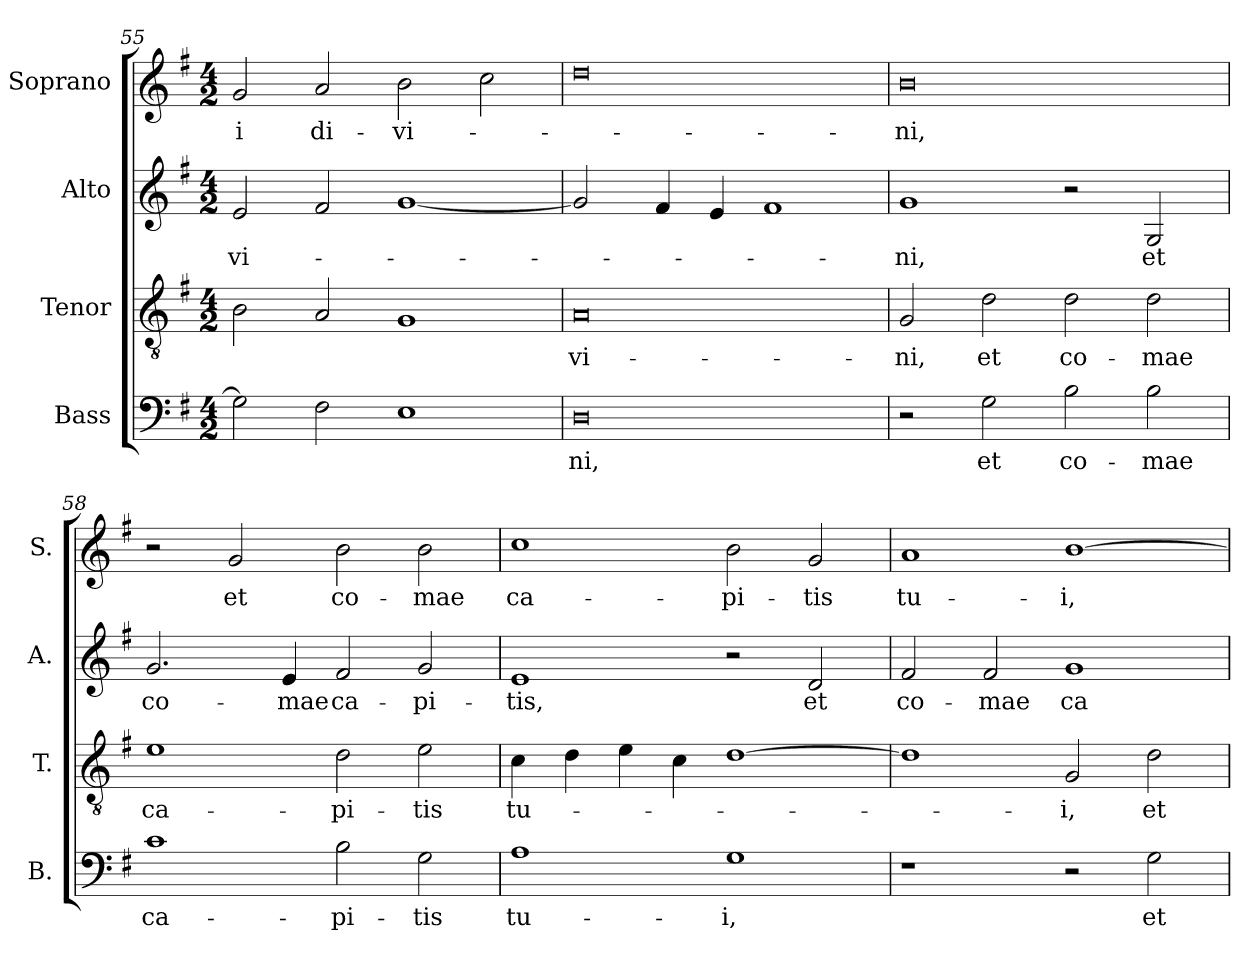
**kern	**text	**kern	**text	**kern	**text	**kern	**text
*part4	*part4	*part3	*part3	*part2	*part2	*part1	*part1
*staff4	*staff4	*staff3	*staff3	*staff2	*staff2	*staff1	*staff1
*I"Bass	*	*I"Tenor	*	*I"Alto	*	*I"Soprano	*
*I'B.	*	*I'T.	*	*I'A.	*	*I'S.	*
*clefF4	*	*clefGv2	*	*clefG2	*	*clefG2	*
*	*	*ITrd7c12	*	*	*	*	*
*k[f#]	*	*k[f#]	*	*k[f#]	*	*k[f#]	*
*G:	*	*G:	*	*G:	*	*G:	*
*M4/2	*	*M4/2	*	*M4/2	*	*M4/2	*
=55	=55	=55	=55	=55	=55	=55	=55
!	!	!	!	!	!LO:LY:b:color=#000000	!	!
!	!	!	!	!	!	!	!LO:LY:b:color=#000000
2Gi\]	.	2BBi\	.	2ei/	-vi-	2gi/	-i
!	!	!	!	!	!	!	!LO:LY:b:color=#000000
2F#i\	.	2AAi/	.	2f#i/	.	2ai/	di-
!	!	!	!	!	!	!	!LO:LY:b:color=#000000
1Ei	.	1GGi	.	[1gi	.	2bi\	-vi-
.	.	.	.	.	.	2cci\	.
=56	=56	=56	=56	=56	=56	=56	=56
!	!LO:LY:b:color=#000000	!	!	!	!	!	!
!	!	!	!LO:LY:b:color=#000000	!	!	!	!
0Di	-ni,	0AAi	-vi-	2gi/]	.	0ddi	.
.	.	.	.	4f#i/	.	.	.
.	.	.	.	4ei/	.	.	.
.	.	.	.	1f#i	.	.	.
=57	=57	=57	=57	=57	=57	=57	=57
!	!	!	!LO:LY:b:color=#000000	!	!	!	!
!	!	!	!	!	!LO:LY:b:color=#000000	!	!
!	!	!	!	!	!	!	!LO:LY:b:color=#000000
2r	.	2GGi/	-ni,	1gi	-ni,	0bi	-ni,
!	!LO:LY:b:color=#000000	!	!	!	!	!	!
!	!	!	!LO:LY:b:color=#000000	!	!	!	!
2Gi\	et	2Di\	et	.	.	.	.
!	!LO:LY:b:color=#000000	!	!	!	!	!	!
!	!	!	!LO:LY:b:color=#000000	!	!	!	!
2Bi\	co-	2Di\	co-	2r	.	.	.
!	!LO:LY:b:color=#000000	!	!	!	!	!	!
!	!	!	!LO:LY:b:color=#000000	!	!	!	!
!	!	!	!	!	!LO:LY:b:color=#000000	!	!
2Bi\	-mae	2Di\	-mae	2Gi/	et	.	.
!!LO:LB:g=z
=58	=58	=58	=58	=58	=58	=58	=58
!	!LO:LY:b:color=#000000	!	!	!	!	!	!
!	!	!	!LO:LY:b:color=#000000	!	!	!	!
!	!	!	!	!	!LO:LY:b:color=#000000	!	!
1ci	ca-	1Ei	ca-	2.gi/	co-	2r	.
!	!	!	!	!	!	!	!LO:LY:b:color=#000000
.	.	.	.	.	.	2gi/	et
!	!	!	!	!	!LO:LY:b:color=#000000	!	!
.	.	.	.	4ei/	-mae	.	.
!	!LO:LY:b:color=#000000	!	!	!	!	!	!
!	!	!	!LO:LY:b:color=#000000	!	!	!	!
!	!	!	!	!	!LO:LY:b:color=#000000	!	!
!	!	!	!	!	!	!	!LO:LY:b:color=#000000
2Bi\	-pi-	2Di\	-pi-	2f#i/	ca-	2bi\	co-
!	!LO:LY:b:color=#000000	!	!	!	!	!	!
!	!	!	!LO:LY:b:color=#000000	!	!	!	!
!	!	!	!	!	!LO:LY:b:color=#000000	!	!
!	!	!	!	!	!	!	!LO:LY:b:color=#000000
2Gi\	-tis	2Ei\	-tis	2gi/	-pi-	2bi\	-mae
=59	=59	=59	=59	=59	=59	=59	=59
!	!LO:LY:b:color=#000000	!	!	!	!	!	!
!	!	!	!LO:LY:b:color=#000000	!	!	!	!
!	!	!	!	!	!LO:LY:b:color=#000000	!	!
!	!	!	!	!	!	!	!LO:LY:b:color=#000000
1Ai	tu-	4Ci\	tu-	1ei	-tis,	1cci	ca-
.	.	4Di\	.	.	.	.	.
.	.	4Ei\	.	.	.	.	.
.	.	4Ci\	.	.	.	.	.
!	!LO:LY:b:color=#000000	!	!	!	!	!	!
!	!	!	!	!	!	!	!LO:LY:b:color=#000000
1Gi	-i,	[1Di	.	2r	.	2bi\	-pi-
!	!	!	!	!	!LO:LY:b:color=#000000	!	!
!	!	!	!	!	!	!	!LO:LY:b:color=#000000
.	.	.	.	2di/	et	2gi/	-tis
=60	=60	=60	=60	=60	=60	=60	=60
!	!	!	!	!	!LO:LY:b:color=#000000	!	!
!	!	!	!	!	!	!	!LO:LY:b:color=#000000
1r	.	1Di]	.	2f#i/	co-	1ai	tu-
!	!	!	!	!	!LO:LY:b:color=#000000	!	!
.	.	.	.	2f#i/	-mae	.	.
!	!	!	!LO:LY:b:color=#000000	!	!	!	!
!	!	!	!	!	!LO:LY:b:color=#000000	!	!
!	!	!	!	!	!	!	!LO:LY:b:color=#000000
2r	.	2GGi/	-i,	1gi	ca-	[1bi	-i,
!	!LO:LY:b:color=#000000	!	!	!	!	!	!
!	!	!	!LO:LY:b:color=#000000	!	!	!	!
2Gi\	et	2Di\	et	.	.	.	.
=	=	=	=	=	=	=	=
*-	*-	*-	*-	*-	*-	*-	*-
